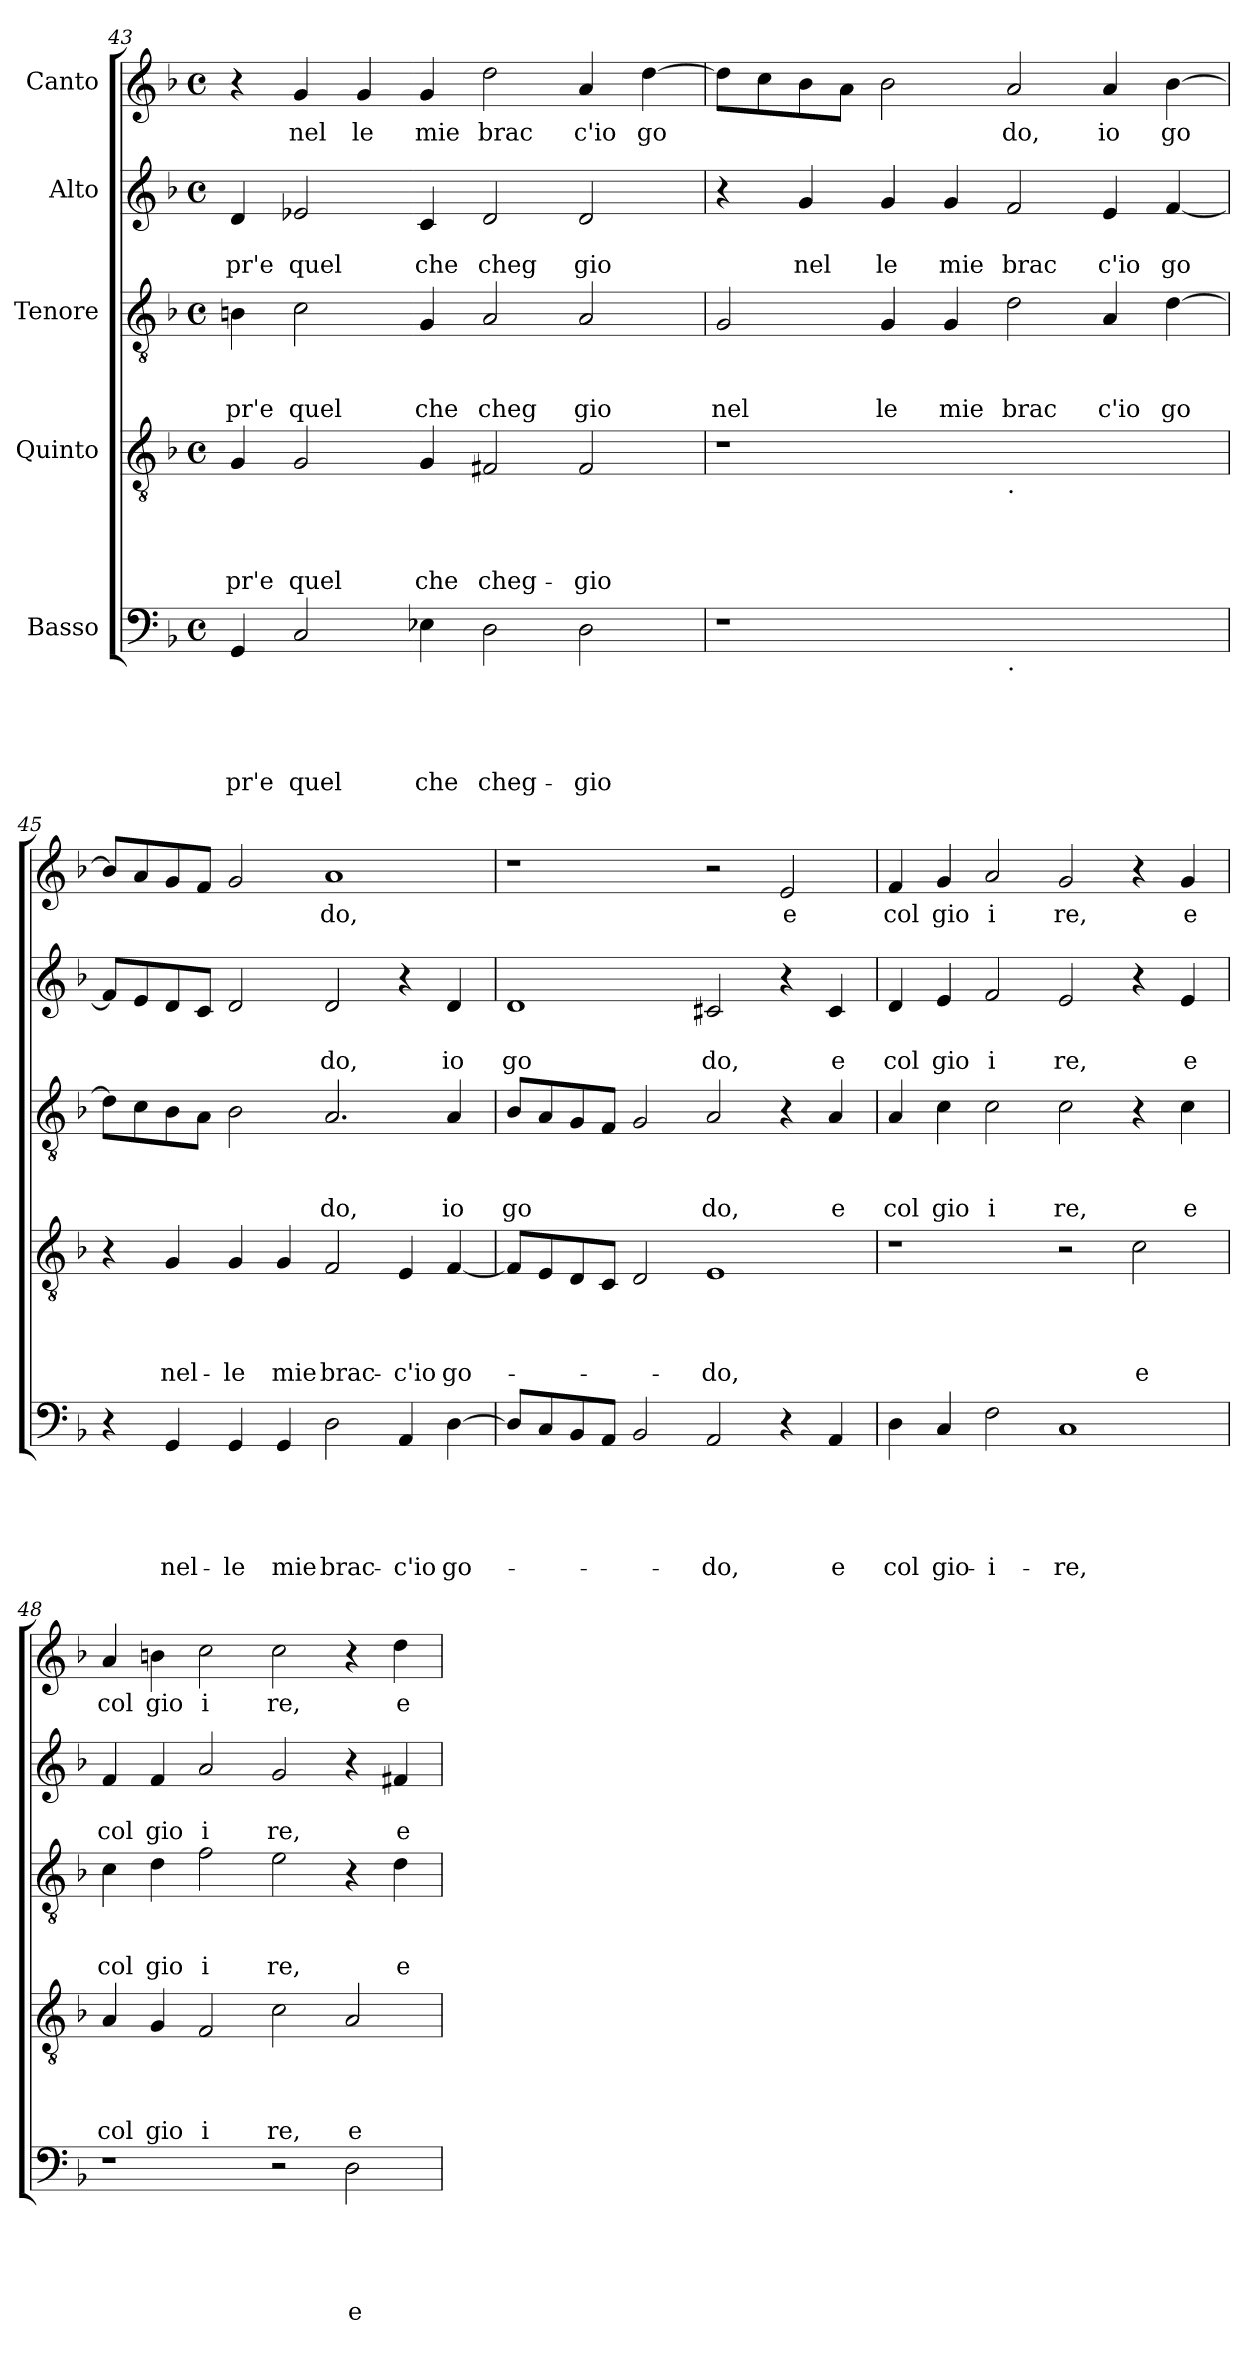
**kern	**text	**text	**text	**text	**text	**kern	**text	**text	**text	**text	**kern	**text	**text	**text	**kern	**text	**text	**kern	**text
*part5	*part5	*part5	*part5	*part5	*part5	*part4	*part4	*part4	*part4	*part4	*part3	*part3	*part3	*part3	*part2	*part2	*part2	*part1	*part1
*staff5	*staff5	*staff5	*staff5	*staff5	*staff5	*staff4	*staff4	*staff4	*staff4	*staff4	*staff3	*staff3	*staff3	*staff3	*staff2	*staff2	*staff2	*staff1	*staff1
*I"Basso	*	*	*	*	*	*I"Quinto	*	*	*	*	*I"Tenore	*	*	*	*I"Alto	*	*	*I"Canto	*
*clefF4	*	*	*	*	*	*clefGv2	*	*	*	*	*clefGv2	*	*	*	*clefG2	*	*	*clefG2	*
*k[b-]	*	*	*	*	*	*k[b-]	*	*	*	*	*k[b-]	*	*	*	*k[b-]	*	*	*k[b-]	*
*F:	*	*	*	*	*	*F:	*	*	*	*	*F:	*	*	*	*F:	*	*	*F:	*
*M4/4	*	*	*	*	*	*M4/4	*	*	*	*	*M4/4	*	*	*	*M4/4	*	*	*M4/4	*
*met(c)	*	*	*	*	*	*met(c)	*	*	*	*	*met(c)	*	*	*	*met(c)	*	*	*met(c)	*
=43	=43	=43	=43	=43	=43	=43	=43	=43	=43	=43	=43	=43	=43	=43	=43	=43	=43	=43	=43
!	!	!	!	!	!LO:LY:b	!	!	!	!	!LO:LY:b	!	!	!	!LO:LY:b	!	!	!LO:LY:b	!	!
4GG/	.	.	.	.	-pr'e	4G/	.	.	.	-pr'e	4Bn\	.	.	pr'e	4d/	.	pr'e	4r	.
!	!	!	!	!	!LO:LY:b	!	!	!	!	!LO:LY:b	!	!	!	!LO:LY:b	!	!	!LO:LY:b	!	!LO:LY:b
2C/	.	.	.	.	quel	2G/	.	.	.	quel	2c\	.	.	quel	2e-X/	.	quel	4g/	nel
!	!	!	!	!	!	!	!	!	!	!	!	!	!	!	!	!	!	!	!LO:LY:b
.	.	.	.	.	.	.	.	.	.	.	.	.	.	.	.	.	.	4g/	le
!	!	!	!	!	!LO:LY:b	!	!	!	!	!LO:LY:b	!	!	!	!LO:LY:b	!	!	!LO:LY:b	!	!LO:LY:b
4E-X\	.	.	.	.	che	4G/	.	.	.	che	4G/	.	.	che	4c/	.	che	4g/	mie
!	!	!	!	!	!LO:LY:b	!	!	!	!	!LO:LY:b	!	!	!	!LO:LY:b	!	!	!LO:LY:b	!	!LO:LY:b
2D\	.	.	.	.	cheg-	2F#X/	.	.	.	cheg-	2A/	.	.	cheg	2d/	.	cheg	2dd\	brac
!	!	!	!	!	!LO:LY:b	!	!	!	!	!LO:LY:b	!	!	!	!LO:LY:b	!	!	!LO:LY:b	!	!LO:LY:b
2D\	.	.	.	.	-gio	2F#/	.	.	.	-gio	2A/	.	.	gio	2d/	.	gio	4a/	c'io
!	!	!	!	!	!	!	!	!	!	!	!	!	!	!	!	!	!	!	!LO:LY:b
.	.	.	.	.	.	.	.	.	.	.	.	.	.	.	.	.	.	[>4dd\	go
=44	=44	=44	=44	=44	=44	=44	=44	=44	=44	=44	=44	=44	=44	=44	=44	=44	=44	=44	=44
!	!	!	!	!	!	!	!	!	!	!	!	!	!	!LO:LY:b	!	!	!	!	!
1r	.	.	.	.	.	1r	.	.	.	.	2G/	.	.	nel	4r	.	.	8dd\L]	.
.	.	.	.	.	.	.	.	.	.	.	.	.	.	.	.	.	.	8cc\	.
!	!	!	!	!	!	!	!	!	!	!	!	!	!	!	!	!	!LO:LY:b	!	!
.	.	.	.	.	.	.	.	.	.	.	.	.	.	.	4g/	.	nel	8b-\	.
.	.	.	.	.	.	.	.	.	.	.	.	.	.	.	.	.	.	8a\J	.
!	!	!	!	!	!	!	!	!	!	!	!	!	!	!LO:LY:b	!	!	!LO:LY:b	!	!
.	.	.	.	.	.	.	.	.	.	.	4G/	.	.	le	4g/	.	le	2b-\	.
!	!	!	!	!	!	!	!	!	!	!	!	!	!	!LO:LY:b	!	!	!LO:LY:b	!	!
.	.	.	.	.	.	.	.	.	.	.	4G/	.	.	mie	4g/	.	mie	.	.
!	!	!	!	!	!	!LO:TX:b:t=.	!	!	!	!	!	!	!	!	!	!	!	!	!
!LO:TX:b:t=.	!	!	!	!	!	!	!	!	!	!	!	!	!	!	!	!	!	!	!
!	!	!	!	!	!	!	!	!	!	!	!	!	!	!LO:LY:b	!	!	!LO:LY:b	!	!LO:LY:b
1ryy	.	.	.	.	.	1ryy	.	.	.	.	2d\	.	.	brac	2f/	.	brac	2a/	do,
!	!	!	!	!	!	!	!	!	!	!	!	!	!	!LO:LY:b	!	!	!LO:LY:b	!	!LO:LY:b
.	.	.	.	.	.	.	.	.	.	.	4A/	.	.	c'io	4e/	.	c'io	4a/	io
!	!	!	!	!	!	!	!	!	!	!	!	!	!	!LO:LY:b	!	!	!LO:LY:b	!	!LO:LY:b
.	.	.	.	.	.	.	.	.	.	.	[>4d\	.	.	go	[<4f/	.	go	[<4b-\	go
=45	=45	=45	=45	=45	=45	=45	=45	=45	=45	=45	=45	=45	=45	=45	=45	=45	=45	=45	=45
4r	.	.	.	.	.	4r	.	.	.	.	8d\L]	.	.	.	8f/L]	.	.	8b-/L]	.
.	.	.	.	.	.	.	.	.	.	.	8c\	.	.	.	8e/	.	.	8a/	.
!	!	!	!	!	!LO:LY:b	!	!	!	!	!LO:LY:b	!	!	!	!	!	!	!	!	!
4GG/	.	.	.	.	nel-	4G/	.	.	.	nel-	8B-\	.	.	.	8d/	.	.	8g/	.
.	.	.	.	.	.	.	.	.	.	.	8A\J	.	.	.	8c/J	.	.	8f/J	.
!	!	!	!	!	!LO:LY:b	!	!	!	!	!LO:LY:b	!	!	!	!	!	!	!	!	!
4GG/	.	.	.	.	-le	4G/	.	.	.	-le	2B-\	.	.	.	2d/	.	.	2g/	.
!	!	!	!	!	!LO:LY:b	!	!	!	!	!LO:LY:b	!	!	!	!	!	!	!	!	!
4GG/	.	.	.	.	mie	4G/	.	.	.	mie	.	.	.	.	.	.	.	.	.
!	!	!	!	!	!LO:LY:b	!	!	!	!	!LO:LY:b	!	!	!	!LO:LY:b	!	!	!LO:LY:b	!	!LO:LY:b
2D\	.	.	.	.	brac-	2F/	.	.	.	brac-	2.A/	.	.	do,	2d/	.	do,	1a	do,
!	!	!	!	!	!LO:LY:b	!	!	!	!	!LO:LY:b	!	!	!	!	!	!	!	!	!
4AA/	.	.	.	.	-c'io	4E/	.	.	.	-c'io	.	.	.	.	4r	.	.	.	.
!	!	!	!	!	!LO:LY:b	!	!	!	!	!LO:LY:b	!	!	!	!LO:LY:b	!	!	!LO:LY:b	!	!
[>4D\	.	.	.	.	go-	[>4F/	.	.	.	go-	4A/	.	.	io	4d/	.	io	.	.
!!LO:PB:g=z
=46	=46	=46	=46	=46	=46	=46	=46	=46	=46	=46	=46	=46	=46	=46	=46	=46	=46	=46	=46
!	!	!	!	!	!	!	!	!	!	!	!	!	!	!LO:LY:b	!	!	!LO:LY:b	!	!
8D/L]	.	.	.	.	.	8F/L]	.	.	.	.	8B-/L	.	.	go	1d	.	go	1r	.
8C/	.	.	.	.	.	8E/	.	.	.	.	8A/	.	.	.	.	.	.	.	.
8BB-/	.	.	.	.	.	8D/	.	.	.	.	8G/	.	.	.	.	.	.	.	.
8AA/J	.	.	.	.	.	8C/J	.	.	.	.	8F/J	.	.	.	.	.	.	.	.
2BB-/	.	.	.	.	.	2D/	.	.	.	.	2G/	.	.	.	.	.	.	.	.
!	!	!	!	!	!LO:LY:b	!	!	!	!	!LO:LY:b	!	!	!	!LO:LY:b	!	!	!LO:LY:b	!	!
2AA/	.	.	.	.	-do,	1E	.	.	.	-do,	2A/	.	.	do,	2c#X/	.	do,	2r	.
!	!	!	!	!	!	!	!	!	!	!	!	!	!	!	!	!	!	!	!LO:LY:b
4r	.	.	.	.	.	.	.	.	.	.	4r	.	.	.	4r	.	.	2e/	e
!	!	!	!	!	!LO:LY:b	!	!	!	!	!	!	!	!	!LO:LY:b	!	!	!LO:LY:b	!	!
4AA/	.	.	.	.	e	.	.	.	.	.	4A/	.	.	e	4c#/	.	e	.	.
=47	=47	=47	=47	=47	=47	=47	=47	=47	=47	=47	=47	=47	=47	=47	=47	=47	=47	=47	=47
!	!	!	!	!	!LO:LY:b	!	!	!	!	!	!	!	!	!LO:LY:b	!	!	!LO:LY:b	!	!LO:LY:b
4D\	.	.	.	.	col	1r	.	.	.	.	4A/	.	.	col	4d/	.	col	4f/	col
!	!	!	!	!	!LO:LY:b	!	!	!	!	!	!	!	!	!LO:LY:b	!	!	!LO:LY:b	!	!LO:LY:b
4C/	.	.	.	.	gio-	.	.	.	.	.	4c\	.	.	gio	4e/	.	gio	4g/	gio
!	!	!	!	!	!LO:LY:b	!	!	!	!	!	!	!	!	!LO:LY:b	!	!	!LO:LY:b	!	!LO:LY:b
2F\	.	.	.	.	-i-	.	.	.	.	.	2c\	.	.	i	2f/	.	i	2a/	i
!	!	!	!	!	!LO:LY:b	!	!	!	!	!	!	!	!	!LO:LY:b	!	!	!LO:LY:b	!	!LO:LY:b
1C	.	.	.	.	-re,	2r	.	.	.	.	2c\	.	.	re,	2e/	.	re,	2g/	re,
!	!	!	!	!	!	!	!	!	!	!LO:LY:b	!	!	!	!	!	!	!	!	!
.	.	.	.	.	.	2c\	.	.	.	e	4r	.	.	.	4r	.	.	4r	.
!	!	!	!	!	!	!	!	!	!	!	!	!	!	!LO:LY:b	!	!	!LO:LY:b	!	!LO:LY:b
.	.	.	.	.	.	.	.	.	.	.	4c\	.	.	e	4e/	.	e	4g/	e
=48	=48	=48	=48	=48	=48	=48	=48	=48	=48	=48	=48	=48	=48	=48	=48	=48	=48	=48	=48
!	!	!	!	!	!	!	!	!	!	!LO:LY:b	!	!	!	!LO:LY:b	!	!	!LO:LY:b	!	!LO:LY:b
1r	.	.	.	.	.	4A/	.	.	.	col	4c\	.	.	col	4f/	.	col	4a/	col
!	!	!	!	!	!	!	!	!	!	!LO:LY:b	!	!	!	!LO:LY:b	!	!	!LO:LY:b	!	!LO:LY:b
.	.	.	.	.	.	4G/	.	.	.	gio	4d\	.	.	gio	4f/	.	gio	4bn\	gio
!	!	!	!	!	!	!	!	!	!	!LO:LY:b	!	!	!	!LO:LY:b	!	!	!LO:LY:b	!	!LO:LY:b
.	.	.	.	.	.	2F/	.	.	.	i	2f\	.	.	i	2a/	.	i	2cc\	i
!	!	!	!	!	!	!	!	!	!	!LO:LY:b	!	!	!	!LO:LY:b	!	!	!LO:LY:b	!	!LO:LY:b
2r	.	.	.	.	.	2c\	.	.	.	re,	2e\	.	.	re,	2g/	.	re,	2cc\	re,
!	!	!	!	!	!LO:LY:b	!	!	!	!	!LO:LY:b	!	!	!	!	!	!	!	!	!
2D\	.	.	.	.	e	2A/	.	.	.	e	4r	.	.	.	4r	.	.	4r	.
!	!	!	!	!	!	!	!	!	!	!	!	!	!	!LO:LY:b	!	!	!LO:LY:b	!	!LO:LY:b
.	.	.	.	.	.	.	.	.	.	.	4d\	.	.	e	4f#X/	.	e	4dd\	e
=	=	=	=	=	=	=	=	=	=	=	=	=	=	=	=	=	=	=	=
*-	*-	*-	*-	*-	*-	*-	*-	*-	*-	*-	*-	*-	*-	*-	*-	*-	*-	*-	*-
